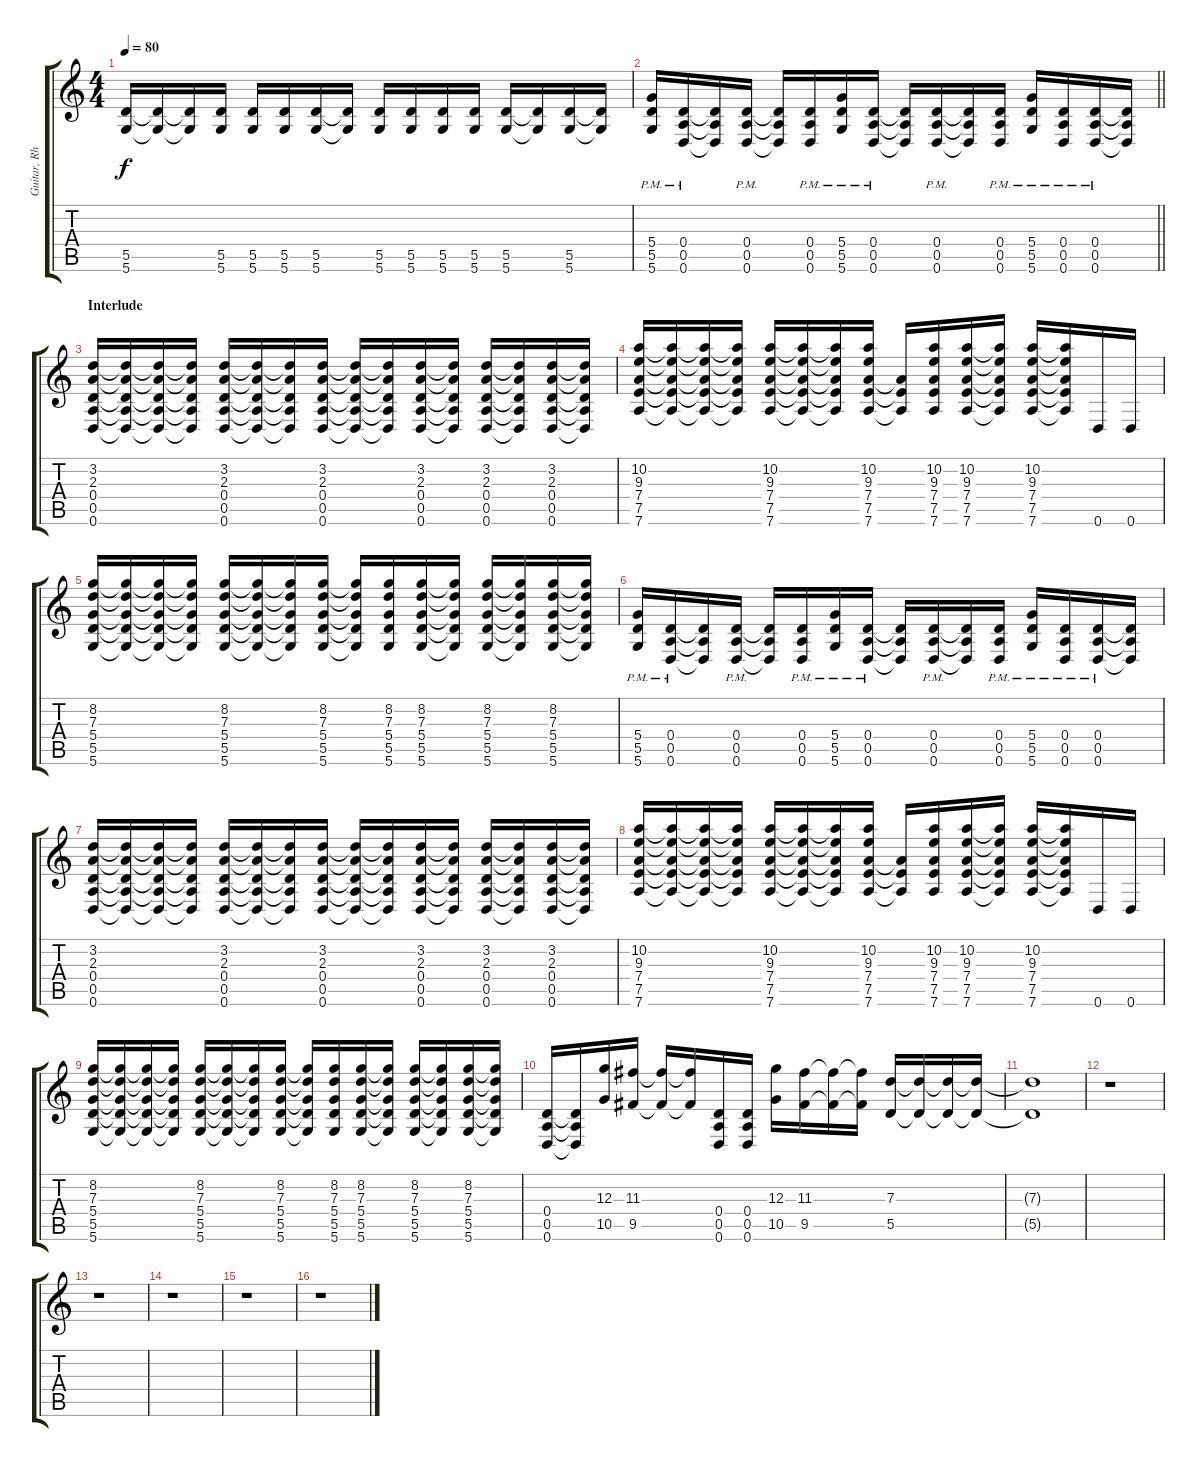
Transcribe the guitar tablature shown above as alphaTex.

\track ("Guitar, Rhythm" "Guitar, Rh") {instrument distortionguitar}
\staff {score tabs}
\tuning (E4 B3 G3 D3 A2 D2) {hide}
\ts (4 4)
\tempo 80
\clef g2
\ks c
(5.5 5.6).16{dy f} (5.5{t} 5.6{t}).16 (5.5{t} 5.6{t}).16 (5.5 5.6).16 (5.5 5.6).16 (5.5 5.6).16 (5.5 5.6).16 (5.5{t} 5.6{t}).16 (5.5 5.6).16 (5.5 5.6).16 (5.5 5.6).16 (5.5 5.6).16 (5.5 5.6).16 (5.5{t} 5.6{t}).16 (5.5 5.6).16 (5.5{t} 5.6{t}).16 |
\barLineRight lightlight
(5.4{pm} 5.5{pm} 5.6{pm}).16 (0.4{pm} 0.5{pm} 0.6{pm}).16 (0.4{t} 0.5{t} 0.6{t}).16 (0.4{pm} 0.5{pm} 0.6{pm}).16 (0.4{t} 0.5{t} 0.6{t}).16 (0.4{pm} 0.5{pm} 0.6{pm}).16 (5.4{pm} 5.5{pm} 5.6{pm}).16 (0.4{pm} 0.5{pm} 0.6{pm}).16 (0.4{t} 0.5{t} 0.6{t}).16 (0.4{pm} 0.5{pm} 0.6{pm}).16 (0.4{t} 0.5{t} 0.6{t}).16 (0.4{pm} 0.5{pm} 0.6{pm}).16 (5.4{pm} 5.5{pm} 5.6{pm}).16 (0.4{pm} 0.5{pm} 0.6{pm}).16 (0.4{pm} 0.5{pm} 0.6{pm}).16 (0.4{t} 0.5{t} 0.6{t}).16 |
\section ("" "Interlude")
(3.2 2.3 0.4 0.5 0.6).16 (3.2{t} 2.3{t} 0.4{t} 0.5{t} 0.6{t}).16 (3.2{t} 2.3{t} 0.4{t} 0.5{t} 0.6{t}).16 (3.2{t} 2.3{t} 0.4{t} 0.5{t} 0.6{t}).16 (3.2 2.3 0.4 0.5 0.6).16 (3.2{t} 2.3{t} 0.4{t} 0.5{t} 0.6{t}).16 (3.2{t} 2.3{t} 0.4{t} 0.5{t} 0.6{t}).16 (3.2 2.3 0.4 0.5 0.6).16 (3.2{t} 2.3{t} 0.4{t} 0.5{t} 0.6{t}).16 (3.2{t} 2.3{t} 0.4{t} 0.5{t} 0.6{t}).16 (3.2 2.3 0.4 0.5 0.6).16 (3.2{t} 2.3{t} 0.4{t} 0.5{t} 0.6{t}).16 (3.2 2.3 0.4 0.5 0.6).16 (3.2{t} 2.3{t} 0.4{t} 0.5{t} 0.6{t}).16 (3.2 2.3 0.4 0.5 0.6).16 (3.2{t} 2.3{t} 0.4{t} 0.5{t} 0.6{t}).16 |
(10.2 9.3 7.4 7.5 7.6).16 (10.2{t} 9.3{t} 7.4{t} 7.5{t} 7.6{t}).16 (10.2{t} 9.3{t} 7.4{t} 7.5{t} 7.6{t}).16 (10.2{t} 9.3{t} 7.4{t} 7.5{t} 7.6{t}).16 (10.2 9.3 7.4 7.5 7.6).16 (10.2{t} 9.3{t} 7.4{t} 7.5{t} 7.6{t}).16 (10.2{t} 9.3{t} 7.4{t} 7.5{t} 7.6{t}).16 (10.2 9.3 7.4 7.5 7.6).16 (7.4{t} 7.5{t} 7.6{t}).16 (10.2 9.3 7.4 7.5 7.6).16 (10.2 9.3 7.4 7.5 7.6).16 (10.2{t} 9.3{t} 7.4{t} 7.5{t} 7.6{t}).16 (10.2 9.3 7.4 7.5 7.6).16 (10.2{t} 9.3{t} 7.4{t} 7.5{t} 7.6{t}).16 0.6.16 0.6.16 |
(8.2 7.3 5.4 5.5 5.6).16 (8.2{t} 7.3{t} 5.4{t} 5.5{t} 5.6{t}).16 (8.2{t} 7.3{t} 5.4{t} 5.5{t} 5.6{t}).16 (8.2{t} 7.3{t} 5.4{t} 5.5{t} 5.6{t}).16 (8.2 7.3 5.4 5.5 5.6).16 (8.2{t} 7.3{t} 5.4{t} 5.5{t} 5.6{t}).16 (8.2{t} 7.3{t} 5.4{t} 5.5{t} 5.6{t}).16 (8.2 7.3 5.4 5.5 5.6).16 (8.2{t} 7.3{t} 5.4{t} 5.5{t} 5.6{t}).16 (8.2 7.3 5.4 5.5 5.6).16 (8.2 7.3 5.4 5.5 5.6).16 (8.2{t} 7.3{t} 5.4{t} 5.5{t} 5.6{t}).16 (8.2 7.3 5.4 5.5 5.6).16 (8.2{t} 7.3{t} 5.4{t} 5.5{t} 5.6{t}).16 (8.2 7.3 5.4 5.5 5.6).16 (8.2{t} 7.3{t} 5.4{t} 5.5{t} 5.6{t}).16 |
(5.4{pm} 5.5{pm} 5.6{pm}).16 (0.4{pm} 0.5{pm} 0.6{pm}).16 (0.4{t} 0.5{t} 0.6{t}).16 (0.4{pm} 0.5{pm} 0.6{pm}).16 (0.4{t} 0.5{t} 0.6{t}).16 (0.4{pm} 0.5{pm} 0.6{pm}).16 (5.4{pm} 5.5{pm} 5.6{pm}).16 (0.4{pm} 0.5{pm} 0.6{pm}).16 (0.4{t} 0.5{t} 0.6{t}).16 (0.4{pm} 0.5{pm} 0.6{pm}).16 (0.4{t} 0.5{t} 0.6{t}).16 (0.4{pm} 0.5{pm} 0.6{pm}).16 (5.4{pm} 5.5{pm} 5.6{pm}).16 (0.4{pm} 0.5{pm} 0.6{pm}).16 (0.4{pm} 0.5{pm} 0.6{pm}).16 (0.4{t} 0.5{t} 0.6{t}).16 |
(3.2 2.3 0.4 0.5 0.6).16 (3.2{t} 2.3{t} 0.4{t} 0.5{t} 0.6{t}).16 (3.2{t} 2.3{t} 0.4{t} 0.5{t} 0.6{t}).16 (3.2{t} 2.3{t} 0.4{t} 0.5{t} 0.6{t}).16 (3.2 2.3 0.4 0.5 0.6).16 (3.2{t} 2.3{t} 0.4{t} 0.5{t} 0.6{t}).16 (3.2{t} 2.3{t} 0.4{t} 0.5{t} 0.6{t}).16 (3.2 2.3 0.4 0.5 0.6).16 (3.2{t} 2.3{t} 0.4{t} 0.5{t} 0.6{t}).16 (3.2{t} 2.3{t} 0.4{t} 0.5{t} 0.6{t}).16 (3.2 2.3 0.4 0.5 0.6).16 (3.2{t} 2.3{t} 0.4{t} 0.5{t} 0.6{t}).16 (3.2 2.3 0.4 0.5 0.6).16 (3.2{t} 2.3{t} 0.4{t} 0.5{t} 0.6{t}).16 (3.2 2.3 0.4 0.5 0.6).16 (3.2{t} 2.3{t} 0.4{t} 0.5{t} 0.6{t}).16 |
(10.2 9.3 7.4 7.5 7.6).16 (10.2{t} 9.3{t} 7.4{t} 7.5{t} 7.6{t}).16 (10.2{t} 9.3{t} 7.4{t} 7.5{t} 7.6{t}).16 (10.2{t} 9.3{t} 7.4{t} 7.5{t} 7.6{t}).16 (10.2 9.3 7.4 7.5 7.6).16 (10.2{t} 9.3{t} 7.4{t} 7.5{t} 7.6{t}).16 (10.2{t} 9.3{t} 7.4{t} 7.5{t} 7.6{t}).16 (10.2 9.3 7.4 7.5 7.6).16 (7.4{t} 7.5{t} 7.6{t}).16 (10.2 9.3 7.4 7.5 7.6).16 (10.2 9.3 7.4 7.5 7.6).16 (10.2{t} 9.3{t} 7.4{t} 7.5{t} 7.6{t}).16 (10.2 9.3 7.4 7.5 7.6).16 (10.2{t} 9.3{t} 7.4{t} 7.5{t} 7.6{t}).16 0.6.16 0.6.16 |
(8.2 7.3 5.4 5.5 5.6).16 (8.2{t} 7.3{t} 5.4{t} 5.5{t} 5.6{t}).16 (8.2{t} 7.3{t} 5.4{t} 5.5{t} 5.6{t}).16 (8.2{t} 7.3{t} 5.4{t} 5.5{t} 5.6{t}).16 (8.2 7.3 5.4 5.5 5.6).16 (8.2{t} 7.3{t} 5.4{t} 5.5{t} 5.6{t}).16 (8.2{t} 7.3{t} 5.4{t} 5.5{t} 5.6{t}).16 (8.2 7.3 5.4 5.5 5.6).16 (8.2{t} 7.3{t} 5.4{t} 5.5{t} 5.6{t}).16 (8.2 7.3 5.4 5.5 5.6).16 (8.2 7.3 5.4 5.5 5.6).16 (8.2{t} 7.3{t} 5.4{t} 5.5{t} 5.6{t}).16 (8.2 7.3 5.4 5.5 5.6).16 (8.2{t} 7.3{t} 5.4{t} 5.5{t} 5.6{t}).16 (8.2 7.3 5.4 5.5 5.6).16 (8.2{t} 7.3{t} 5.4{t} 5.5{t} 5.6{t}).16 |
(0.4 0.5 0.6).16 (0.4{t} 0.5{t} 0.6{t}).16 (12.3 10.5).16 (11.3 9.5).16 (11.3{t} 9.5{t}).16 (11.3{t} 9.5{t}).16 (0.4 0.5 0.6).16 (0.4 0.5 0.6).16 (12.3 10.5).16 (11.3 9.5).16 (11.3{t} 9.5{t}).16 (11.3{t} 9.5{t}).16 (7.3 5.5).16 (7.3{t} 5.5{t}).16 (7.3{t} 5.5{t}).16 (7.3{t} 5.5{t}).16 |
(7.3{t} 5.5{t}).1 |
r.1 |
r.1 |
r.1 |
r.1 |
r.1
